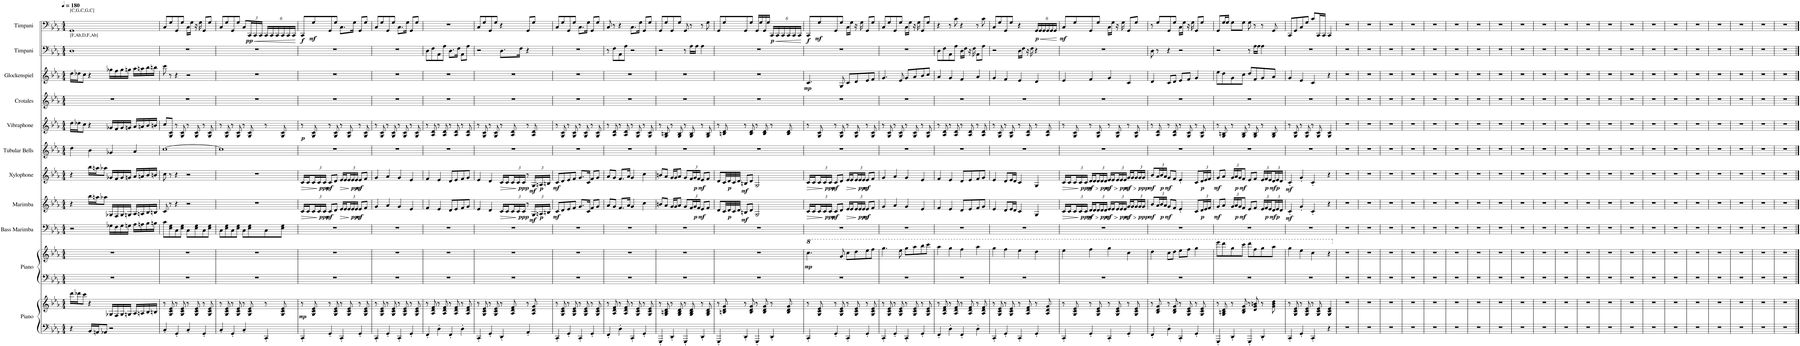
**kern	**kern	**dynam	**kern	**kern	**dynam	**kern	**kern	**dynam	**kern	**dynam	**kern	**kern	**dynam	**kern	**kern	**dynam	**kern	**kern	**dynam
*part11	*part11	*part11	*part10	*part10	*part10	*part9	*part8	*part8	*part7	*part7	*part6	*part5	*part5	*part4	*part3	*part3	*part2	*part1	*part1
*staff13	*staff12	*staff12/13	*staff11	*staff10	*staff10/11	*staff9	*staff8	*staff8	*staff7	*staff7	*staff6	*staff5	*staff5	*staff4	*staff3	*staff3	*staff2	*staff1	*staff1
*I"Piano	*	*	*I"Piano	*	*	*I"Bass Marimba	*I"Marimba	*	*I"Xylophone	*	*I"Tubular Bells	*I"Vibraphone	*	*I"Crotales	*I"Glockenspiel	*	*I"Timpani	*I"Timpani	*
*I'Pno.	*	*	*I'Pno.	*	*	*I'B. Mrm.	*I'Mrm.	*	*I'Xyl.	*	*I'Tu. Be.	*I'Vib.	*	*I'Cro.	*I'Glk.	*	*I'Timp.	*I'Timp.	*
*clefF4	*clefG2	*	*clefF4	*clefG2	*	*clefF4	*clefG2	*	*clefG2	*	*clefG2	*clefG2	*	*clefG2	*clefG2	*	*clefF4	*clefF4	*
*	*	*	*	*	*	*	*	*	*Trd-7c-12	*	*	*	*	*Trd-14c-24	*Trd-14c-24	*	*	*	*
*k[b-e-a-]	*k[b-e-a-]	*	*k[b-e-a-]	*k[b-e-a-]	*	*k[b-e-a-]	*k[b-e-a-]	*	*k[b-e-a-]	*	*k[b-e-a-]	*k[b-e-a-]	*	*k[b-e-a-]	*k[b-e-a-]	*	*k[b-e-a-]	*k[b-e-a-]	*
*M4/4	*M4/4	*	*M4/4	*M4/4	*	*M4/4	*M4/4	*	*M4/4	*	*M4/4	*M4/4	*	*M4/4	*M4/4	*	*M4/4	*M4/4	*
*MM180	*MM180	*	*MM180	*MM180	*	*MM180	*MM180	*	*MM180	*	*MM180	*MM180	*	*MM180	*MM180	*	*MM180	*MM180	*
=1	=1	=1	=1	=1	=1	=1	=1	=1	=1	=1	=1	=1	=1	=1	=1	=1	=1	=1	=1
!	!	!	!	!	!	!	!	!	!	!	!	!	!	!	!	!	!	!LO:TX:a:t=[C,G,C,G,C]	!
!	!	!	!	!	!	!	!	!	!	!	!	!	!	!	!	!	!LO:TX:a:t=[F,Ab,D,F,Ab]	!	!
4r	16ddd\LL	.	1r	1r	.	2r	4r	.	4r	.	4dd\	16dd\LL	.	1r	16dd\LL	.	1D	1GG	.
.	16ddd-X\J	.	.	.	.	.	.	.	.	.	.	16dd-X\J	.	.	16dd-X\J	.	.	.	.
.	8ccc\J	.	.	.	.	.	.	.	.	.	.	8cc\J	.	.	8cc\J	.	.	.	.
16BB-/LL	4r	.	.	.	.	.	16bb-\LL	.	16bb-\LL	.	4b-\	4r	.	.	4r	.	.	.	.
16AAn/J	.	.	.	.	.	.	16aan\J	.	16aan\J	.	.	.	.	.	.	.	.	.	.
8AA-X/J	.	.	.	.	.	.	8aa-X\J	.	8aa-X\J	.	.	.	.	.	.	.	.	.	.
2r	16G-X/LL	.	.	.	.	16G-X\LL	16G-X/LL	.	16g-X/LL	.	4g-X/	16g-X/LL	.	.	16gg-X\LL	.	.	.	.
.	16F/	.	.	.	.	16F\	16F/	.	16f/	.	.	16f/	.	.	16ff\	.	.	.	.
.	16G-/	.	.	.	.	16G-\	16G-/	.	16g-/	.	.	16g-/	.	.	16gg-\	.	.	.	.
.	16Gn/JJ	.	.	.	.	16Gn\JJ	16Gn/JJ	.	16gn/JJ	.	.	16gn/JJ	.	.	16ggn\JJ	.	.	.	.
.	16A-/LL	.	.	.	.	16A-\LL	16A-/LL	.	16a-/LL	.	4a-/	16a-/LL	.	.	16aa-\LL	.	.	.	.
.	16An/	.	.	.	.	16An\	16An/	.	16an/	.	.	16an/	.	.	16aan\	.	.	.	.
.	16B-/	.	.	.	.	16B-\	16B-/	.	16b-/	.	.	16b-/	.	.	16bb-\	.	.	.	.
.	16Bn/JJ	.	.	.	.	16Bn\JJ	16Bn/JJ	.	16bn/JJ	.	.	16bn/JJ	.	.	16bbn\JJ	.	.	.	.
=2	=2	=2	=2	=2	=2	=2	=2	=2	=2	=2	=2	=2	=2	=2	=2	=2	=2	=2	=2
4C'/	8r	.	1r	1r	.	8c\L	8c/	.	8cc\	.	[1cc	8cc/L	.	1r	8ccc\	.	1r	8C/L	.
.	8G/ 8c/ 8e-/	.	.	.	.	8E-\ 8G\	8r	.	8r	.	.	8G/ 8c/J	.	.	8r	.	.	8G/	.
4GG'/	8r	.	.	.	.	8C\	4r	.	4r	.	.	8r	.	.	4r	.	.	8GG/	.
.	8G/ 8c/ 8e-/	.	.	.	.	8E-\ 8G\J	.	.	.	.	.	8G/ 8c/	.	.	.	.	.	8G/J	.
4C'/	8r	.	.	.	.	8C\L	2r	.	2r	.	.	8r	.	.	2r	.	.	16C\LL	.
.	.	.	.	.	.	.	.	.	.	.	.	.	.	.	.	.	.	16G\JJ	.
.	8G/ 8c/ 8e-/	.	.	.	.	8E-\ 8G\	.	.	.	.	.	8G/ 8c/	.	.	.	.	.	16r	.
.	.	.	.	.	.	.	.	.	.	.	.	.	.	.	.	.	.	16G\	.
4GG'/	8r	.	.	.	.	8C\	.	.	.	.	.	8r	.	.	.	.	.	8GG/L	.
.	8G/ 8c/ 8e-/	.	.	.	.	8E-\ 8G\J	.	.	.	.	.	8G/ 8c/	.	.	.	.	.	8G/J	.
=3	=3	=3	=3	=3	=3	=3	=3	=3	=3	=3	=3	=3	=3	=3	=3	=3	=3	=3	=3
4C'/	8r	.	1r	1r	.	8C\L	1r	.	1r	.	1cc]	8r	.	1r	1r	.	1r	8C/L	.
.	8G/ 8c/ 8e-/	.	.	.	.	8E-\ 8G\	.	.	.	.	.	8G/ 8c/	.	.	.	.	.	8G/	.
4GG'/	8r	.	.	.	.	8C\	.	.	.	.	.	8r	.	.	.	.	.	8GG/	.
.	8G/ 8c/ 8e-/	.	.	.	.	8E-\ 8G\J	.	.	.	.	.	8G/ 8c/	.	.	.	.	.	8G/J	.
4C'/	8r	.	.	.	.	8C\L	.	.	.	.	.	8r	.	.	.	.	.	8C/L	.
*	*	*	*	*	*	*	*	*	*	*	*	*	*	*	*	*	*	*Xbrackettup	*
!	!	!	!	!	!	!	!	!	!	!	!	!	!	!	!	!	!	!	!LO:HP:b
!	!	!	!	!	!	!	!	!	!	!	!	!	!	!	!	!	!	!	!LO:DY:n=1:b
.	8G/ 8c/ 8e-/	.	.	.	.	8E-\ 8G\	.	.	.	.	.	8G/ 8c/	.	.	.	.	.	24CC/L	< pp
.	.	.	.	.	.	.	.	.	.	.	.	.	.	.	.	.	.	24CC/	.
.	.	.	.	.	.	.	.	.	.	.	.	.	.	.	.	.	.	24CC/JJ	.
4CC'/	8r	.	.	.	.	8C\	.	.	.	.	.	8r	.	.	.	.	.	24CC/LL	.
.	.	.	.	.	.	.	.	.	.	.	.	.	.	.	.	.	.	24CC/	.
.	.	.	.	.	.	.	.	.	.	.	.	.	.	.	.	.	.	24CC/	.
.	8G/ 8c/ 8e-/	.	.	.	.	8E-\ 8G\J	.	.	.	.	.	8G/ 8c/	.	.	.	.	.	24CC/	.
.	.	.	.	.	.	.	.	.	.	.	.	.	.	.	.	.	.	24CC/	.
.	.	.	.	.	.	.	.	.	.	.	.	.	.	.	.	.	.	24CC/JJ	.
.	.	.	.	.	.	.	.	.	.	.	.	.	.	.	.	.	.	.	[
=4	=4	=4	=4	=4	=4	=4	=4	=4	=4	=4	=4	=4	=4	=4	=4	=4	=4	=4	=4
!	!	!LO:DY:b	!	!	!	!	!	!LO:HP:b	!	!LO:HP:b	!	!	!LO:DY:b	!	!	!	!	!	!LO:DY:b
4CC'/	8r	mp	1r	1r	.	1r	16c/LL	>	16c/LL	>	1r	8r	p	1r	1r	.	1r	8CC/L	f
.	.	.	.	.	.	.	16c/	.	16c/	.	.	.	.	.	.	.	.	.	.
*	*	*	*	*	*	*	*Xbrackettup	*	*Xbrackettup	*	*	*	*	*	*	*	*	*	*
!	!	!	!	!	!	!	!	!	!	!	!	!	!	!	!	!	!	!	!LO:DY:b
.	8G/ 8c/ 8e-/	.	.	.	.	.	24c/	.	24c/	.	.	8G/ 8c/	.	.	.	.	.	8G/	mf
.	.	.	.	.	.	.	24c/	.	24c/	.	.	.	.	.	.	.	.	.	.
!	!	!	!	!	!	!	!	!LO:DY:n=1:b	!	!LO:DY:n=1:b	!	!	!	!	!	!	!	!	!
.	.	.	.	.	.	.	24c/JJ	] ppp	24c/JJ	] ppp	.	.	.	.	.	.	.	.	.
!	!	!	!	!	!	!	!	!LO:DY:n=2:b	!	!LO:DY:n=2:b	!	!	!	!	!	!	!	!	!
4GG'/	8r	.	.	.	.	.	8c/L	mf	8c/L	mf	.	8r	.	.	.	.	.	8GG/	.
.	8G/ 8c/ 8e-/	.	.	.	.	.	8d/J	.	8d/J	.	.	8G/ 8c/	.	.	.	.	.	8G/J	.
!	!	!	!	!	!	!	!	!LO:HP:b	!	!LO:HP:b	!	!	!	!	!	!	!	!	!
4CC'/	8r	.	.	.	.	.	16e-/LL	>	16e-/LL	>	.	8r	.	.	.	.	.	8.C\L	.
.	.	.	.	.	.	.	16e-/	.	16e-/	.	.	.	.	.	.	.	.	.	.
.	8G/ 8c/ 8e-/	.	.	.	.	.	24e-/	.	24e-/	.	.	8G/ 8c/	.	.	.	.	.	.	.
.	.	.	.	.	.	.	24e-/	.	24e-/	.	.	.	.	.	.	.	.	.	.
.	.	.	.	.	.	.	.	.	.	.	.	.	.	.	.	.	.	16G\Jk	.
!	!	!	!	!	!	!	!	!LO:DY:n=3:b	!	!LO:DY:n=3:b	!	!	!	!	!	!	!	!	!
.	.	.	.	.	.	.	24e-/JJ	] ppp	24e-/JJ	] ppp	.	.	.	.	.	.	.	.	.
!	!	!	!	!	!	!	!	!LO:DY:n=4:b	!	!LO:DY:n=4:b	!	!	!	!	!	!	!	!	!
4GG'/	8r	.	.	.	.	.	8e-/L	mf	8e-/L	mf	.	8r	.	.	.	.	.	8GG/L	.
.	8G/ 8c/ 8e-/	.	.	.	.	.	8f/J	.	8f/J	.	.	8G/ 8c/	.	.	.	.	.	8G/J	.
=5	=5	=5	=5	=5	=5	=5	=5	=5	=5	=5	=5	=5	=5	=5	=5	=5	=5	=5	=5
4CC'/	8r	.	1r	1r	.	1r	4g/	.	4g/	.	1r	8r	.	1r	1r	.	1r	8C/L	.
.	8G/ 8c/ 8e-/	.	.	.	.	.	.	.	.	.	.	8G/ 8c/	.	.	.	.	.	8G/	.
4GG'/	8r	.	.	.	.	.	4a-/	.	4a-/	.	.	8r	.	.	.	.	.	8GG/	.
.	8G/ 8c/ 8e-/	.	.	.	.	.	.	.	.	.	.	8G/ 8c/	.	.	.	.	.	8G/J	.
4CC'/	8r	.	.	.	.	.	4g/	.	4g/	.	.	8r	.	.	.	.	.	8.C\L	.
.	8G/ 8c/ 8e-/	.	.	.	.	.	.	.	.	.	.	8G/ 8c/	.	.	.	.	.	.	.
.	.	.	.	.	.	.	.	.	.	.	.	.	.	.	.	.	.	16G\Jk	.
4GG'/	8r	.	.	.	.	.	4e-/	.	4e-/	.	.	8r	.	.	.	.	.	8GG/L	.
.	8G/ 8c/ 8e-/	.	.	.	.	.	.	.	.	.	.	8G/ 8c/	.	.	.	.	.	8G/J	.
=6	=6	=6	=6	=6	=6	=6	=6	=6	=6	=6	=6	=6	=6	=6	=6	=6	=6	=6	=6
4FF'/	8r	.	1r	1r	.	1r	4f/	.	4f/	.	1r	8r	.	1r	1r	.	8D\L	1r	.
.	8A-/ 8d/ 8f/	.	.	.	.	.	.	.	.	.	.	8A-/ 8d/	.	.	.	.	8F\	.	.
4D'\	8r	.	.	.	.	.	4e-/	.	4e-/	.	.	8r	.	.	.	.	8AA-\	.	.
.	8A-/ 8d/ 8f/	.	.	.	.	.	.	.	.	.	.	8A-/ 8d/	.	.	.	.	8A-\J	.	.
4FF'/	8r	.	.	.	.	.	8d/L	.	8d/L	.	.	8r	.	.	.	.	8.D\L	.	.
.	8A-/ 8d/ 8f/	.	.	.	.	.	8e-/	.	8e-/	.	.	8A-/ 8d/	.	.	.	.	.	.	.
.	.	.	.	.	.	.	.	.	.	.	.	.	.	.	.	.	16F\Jk	.	.
4D'\	8r	.	.	.	.	.	8f/	.	8f/	.	.	8r	.	.	.	.	8AA-\L	.	.
.	8A-/ 8d/ 8f/	.	.	.	.	.	8g/J	.	8g/J	.	.	8A-/ 8d/	.	.	.	.	8A-\J	.	.
=7	=7	=7	=7	=7	=7	=7	=7	=7	=7	=7	=7	=7	=7	=7	=7	=7	=7	=7	=7
4CC'/	8r	.	1r	1r	.	1r	4e-/	.	4e-/	.	1r	8r	.	1r	1r	.	2r	8C/L	.
.	8G/ 8c/ 8e-/	.	.	.	.	.	.	.	.	.	.	8G/ 8c/	.	.	.	.	.	8G/	.
4GG'/	8r	.	.	.	.	.	4d/	.	4d/	.	.	8r	.	.	.	.	.	8GG/	.
.	8G/ 8c/ 8e-/	.	.	.	.	.	.	.	.	.	.	8G/ 8c/	.	.	.	.	.	8G/J	.
!	!	!	!	!	!	!	!	!LO:HP:b	!	!LO:HP:b	!	!	!	!	!	!	!	!	!
4DD'/	8r	.	.	.	.	.	16c/LL	>	16c/LL	>	.	8r	.	.	.	.	8.D\L	4r	.
.	.	.	.	.	.	.	16c/	.	16c/	.	.	.	.	.	.	.	.	.	.
.	8A-/ 8d/ 8f/	.	.	.	.	.	24c/	.	24c/	.	.	8A-/ 8d/	.	.	.	.	.	.	.
.	.	.	.	.	.	.	24c/	.	24c/	.	.	.	.	.	.	.	.	.	.
.	.	.	.	.	.	.	.	.	.	.	.	.	.	.	.	.	16F\Jk	.	.
!	!	!	!	!	!	!	!	!LO:DY:n=1:b	!	!LO:DY:n=1:b	!	!	!	!	!	!	!	!	!
.	.	.	.	.	.	.	24c/JJ	] ppp	24c/JJ	] ppp	.	.	.	.	.	.	.	.	.
4AA-'/	8r	.	.	.	.	.	8r	.	8r	.	.	8r	.	.	.	.	4r	8GG/L	.
!	!	!	!	!	!	!	!	!LO:DY:n=2:b	!	!LO:DY:n=2:b	!	!	!	!	!	!	!	!	!
.	8A-/ 8d/ 8g/	.	.	.	.	.	24G/LL	mf	24G/LL	mf	.	8A-/ 8d/	.	.	.	.	.	8G/J	.
!	!	!	!	!	!	!	!	!LO:DY:n=3:b	!	!LO:DY:n=3:b	!	!	!	!	!	!	!	!	!
.	.	.	.	.	.	.	24An/	p	24An/	p	.	.	.	.	.	.	.	.	.
.	.	.	.	.	.	.	24Bn/JJ	.	24Bn/JJ	.	.	.	.	.	.	.	.	.	.
=8	=8	=8	=8	=8	=8	=8	=8	=8	=8	=8	=8	=8	=8	=8	=8	=8	=8	=8	=8
!	!	!	!	!	!	!	!	!LO:DY:b	!	!LO:DY:b	!	!	!	!	!	!	!	!	!
4CC'/	8r	.	1r	1r	.	1r	8c/L	mf	8c/L	mf	1r	8r	.	1r	1r	.	1r	8C/L	.
.	8G/ 8c/ 8e-/	.	.	.	.	.	8d/	.	8d/	.	.	8G/ 8c/	.	.	.	.	.	8G/	.
4GG'/	8r	.	.	.	.	.	8e-/	.	8e-/	.	.	8r	.	.	.	.	.	8GG/	.
.	8G/ 8c/ 8e-/	.	.	.	.	.	8f/J	.	8f/J	.	.	8G/ 8c/	.	.	.	.	.	8G/J	.
4CC'/	8r	.	.	.	.	.	8.g/L	.	8.g/L	.	.	8r	.	.	.	.	.	8.C\L	.
.	8G/ 8c/ 8e-/	.	.	.	.	.	.	.	.	.	.	8G/ 8c/	.	.	.	.	.	.	.
.	.	.	.	.	.	.	16c/Jk	.	16c/Jk	.	.	.	.	.	.	.	.	16G\Jk	.
4GG'/	8r	.	.	.	.	.	8f/L	.	8f/L	.	.	8r	.	.	.	.	.	8GG/L	.
.	8G/ 8c/ 8e-/	.	.	.	.	.	8g/J	.	8g/J	.	.	8G/ 8c/	.	.	.	.	.	8G/J	.
=9	=9	=9	=9	=9	=9	=9	=9	=9	=9	=9	=9	=9	=9	=9	=9	=9	=9	=9	=9
4FF'/	8r	.	1r	1r	.	1r	8a-/L	.	8a-/L	.	1r	8r	.	1r	1r	.	8r	8C/	.
.	8A-/ 8d/ 8f/	.	.	.	.	.	8g/J	.	8g/J	.	.	8A-/ 8d/	.	.	.	.	8F\L	8r	.
4D'\	8r	.	.	.	.	.	8.f/L	.	8.f/L	.	.	8r	.	.	.	.	8AA-\	4r	.
.	8A-/ 8d/ 8f/	.	.	.	.	.	.	.	.	.	.	8A-/ 8d/	.	.	.	.	8A-\J	.	.
.	.	.	.	.	.	.	16a-/Jk	.	16a-/Jk	.	.	.	.	.	.	.	.	.	.
4CC'/	8r	.	.	.	.	.	4g/	.	4g/	.	.	8r	.	.	.	.	2r	8.C\L	.
.	8G/ 8c/ 8e-/	.	.	.	.	.	.	.	.	.	.	8G/ 8c/	.	.	.	.	.	.	.
.	.	.	.	.	.	.	.	.	.	.	.	.	.	.	.	.	.	16G\Jk	.
4GG'/	8r	.	.	.	.	.	4cc\	.	4cc\	.	.	8r	.	.	.	.	.	8GG/L	.
.	8G/ 8c/ 8e-/	.	.	.	.	.	.	.	.	.	.	8G/ 8c/	.	.	.	.	.	8G/J	.
=10	=10	=10	=10	=10	=10	=10	=10	=10	=10	=10	=10	=10	=10	=10	=10	=10	=10	=10	=10
4GGG'/	8r	.	1r	1r	.	1r	8bn/L	.	8bn/L	.	1r	8r	.	1r	1r	.	2r	8GG/L	.
.	8G/ 8Bn/ 8d/	.	.	.	.	.	8a-/J	.	8a-/J	.	.	8G/ 8Bn/	.	.	.	.	.	8G/	.
4DD'/	8r	.	.	.	.	.	16g/LL	.	16g/LL	.	.	8r	.	.	.	.	.	8GG/	.
.	.	.	.	.	.	.	16g/J	.	16g/J	.	.	.	.	.	.	.	.	.	.
.	8G/ 8B/ 8d/	.	.	.	.	.	8a-/J	.	8a-/J	.	.	8G/ 8B/	.	.	.	.	.	8G/J	.
4GGG'/	8r	.	.	.	.	.	8g/L	.	8g/L	.	.	8r	.	.	.	.	8r	8GG/	.
.	8G/ 8B/ 8d/	.	.	.	.	.	24f/L	.	24f/L	.	.	8G/ 8B/	.	.	.	.	16A-\LL	8r	.
!	!	!	!	!	!	!	!	!LO:DY:b	!	!LO:DY:b	!	!	!	!	!	!	!	!	!
.	.	.	.	.	.	.	24g/	p	24g/	p	.	.	.	.	.	.	.	.	.
.	.	.	.	.	.	.	.	.	.	.	.	.	.	.	.	.	16A-\JJ	.	.
.	.	.	.	.	.	.	24f/JJ	.	24f/JJ	.	.	.	.	.	.	.	.	.	.
!	!	!	!	!	!	!	!	!LO:DY:b	!	!LO:DY:b	!	!	!	!	!	!	!	!	!
4DD'/	8r	.	.	.	.	.	8e-/L	mf	8e-/L	mf	.	8r	.	.	.	.	4A-\	8r	.
.	8G/ 8B/ 8d/	.	.	.	.	.	8f/J	.	8f/J	.	.	8G/ 8B/	.	.	.	.	.	8G\	.
=11	=11	=11	=11	=11	=11	=11	=11	=11	=11	=11	=11	=11	=11	=11	=11	=11	=11	=11	=11
4GGG'/	8r	.	1r	1r	.	1r	8d/L	.	8d/L	.	1r	8r	.	1r	1r	.	1r	8GG/L	.
.	8Bn/ 8d/ 8g/	.	.	.	.	.	32c/LL	.	32c/LL	.	.	8Bn/ 8d/	.	.	.	.	.	8G/	.
!	!	!	!	!	!	!	!	!LO:DY:b	!	!LO:DY:b	!	!	!	!	!	!	!	!	!
.	.	.	.	.	.	.	32d/	p	32d/	p	.	.	.	.	.	.	.	.	.
.	.	.	.	.	.	.	32c/	.	32c/	.	.	.	.	.	.	.	.	.	.
.	.	.	.	.	.	.	32d/JJJ	.	32d/JJJ	.	.	.	.	.	.	.	.	.	.
!	!	!	!	!	!	!	!	!LO:DY:b	!	!LO:DY:b	!	!	!	!	!	!	!	!	!
4DD'/	8r	.	.	.	.	.	8Bn/L	mf	8Bn/L	mf	.	8r	.	.	.	.	.	8GG/	.
.	8B/ 8d/ 8g/	.	.	.	.	.	8d/J	.	8d/J	.	.	8B/ 8d/	.	.	.	.	.	8G/J	.
4GGG'/	8r	.	.	.	.	.	2G/	.	2G/	.	.	8r	.	.	.	.	.	16GG/LL	.
.	.	.	.	.	.	.	.	.	.	.	.	.	.	.	.	.	.	16G/	.
.	8B/ 8d/ 8g/	.	.	.	.	.	.	.	.	.	.	8B/ 8d/	.	.	.	.	.	16GG/	.
.	.	.	.	.	.	.	.	.	.	.	.	.	.	.	.	.	.	16G/JJ	.
!	!	!	!	!	!	!	!	!	!	!	!	!	!	!	!	!	!	!	!LO:HP:b
!	!	!	!	!	!	!	!	!	!	!	!	!	!	!	!	!	!	!	!LO:DY:n=1:b
4DD'/	8r	.	.	.	.	.	.	.	.	.	.	8r	.	.	.	.	.	24CC/LL	< p
.	.	.	.	.	.	.	.	.	.	.	.	.	.	.	.	.	.	24CC/	.
.	.	.	.	.	.	.	.	.	.	.	.	.	.	.	.	.	.	24CC/	.
.	8B/ 8d/ 8g/	.	.	.	.	.	.	.	.	.	.	8B/ 8d/	.	.	.	.	.	24CC/	.
.	.	.	.	.	.	.	.	.	.	.	.	.	.	.	.	.	.	24CC/	.
.	.	.	.	.	.	.	.	.	.	.	.	.	.	.	.	.	.	24CC/JJ	.
.	.	.	.	.	.	.	.	.	.	.	.	.	.	.	.	.	.	.	[
=12	=12	=12	=12	=12	=12	=12	=12	=12	=12	=12	=12	=12	=12	=12	=12	=12	=12	=12	=12
*	*	*	*	*8va	*	*	*	*	*	*	*	*	*	*	*	*	*	*	*
!	!	!	!	!	!LO:DY:b	!	!	!LO:HP:b	!	!LO:HP:b	!	!	!	!	!	!LO:DY:b	!	!	!LO:DY:b
4CC'/	8r	.	1r	4.ccc\	mp	1r	16c/LL	>	16c/LL	>	1r	8r	.	1r	4.c/	mp	1r	8CC/L	f
.	.	.	.	.	.	.	16c/	.	16c/	.	.	.	.	.	.	.	.	.	.
!	!	!	!	!	!	!	!	!	!	!	!	!	!	!	!	!	!	!	!LO:DY:b
.	8G/ 8c/ 8e-/	.	.	.	.	.	24c/	.	24c/	.	.	8G/ 8c/	.	.	.	.	.	8G/	mf
.	.	.	.	.	.	.	24c/	.	24c/	.	.	.	.	.	.	.	.	.	.
!	!	!	!	!	!	!	!	!LO:DY:n=1:b	!	!LO:DY:n=1:b	!	!	!	!	!	!	!	!	!
.	.	.	.	.	.	.	24c/JJ	] ppp	24c/JJ	] ppp	.	.	.	.	.	.	.	.	.
!	!	!	!	!	!	!	!	!LO:DY:n=2:b	!	!LO:DY:n=2:b	!	!	!	!	!	!	!	!	!
4GG'/	8r	.	.	.	.	.	8c/L	mf	8c/L	mf	.	8r	.	.	.	.	.	8GG/	.
.	8G/ 8c/ 8e-/	.	.	8gg/	.	.	8d/J	.	8d/J	.	.	8G/ 8c/	.	.	8G/	.	.	8G/J	.
!	!	!	!	!	!	!	!	!LO:HP:b	!	!LO:HP:b	!	!	!	!	!	!	!	!	!
4CC'/	8r	.	.	8ccc\L	.	.	16e-/LL	>	16e-/LL	>	.	8r	.	.	8c/L	.	.	16C\LL	.
.	.	.	.	.	.	.	16e-/	.	16e-/	.	.	.	.	.	.	.	.	16G\JJ	.
.	8G/ 8c/ 8e-/	.	.	8ddd\	.	.	24e-/	.	24e-/	.	.	8G/ 8c/	.	.	8d/	.	.	16r	.
.	.	.	.	.	.	.	24e-/	.	24e-/	.	.	.	.	.	.	.	.	.	.
.	.	.	.	.	.	.	.	.	.	.	.	.	.	.	.	.	.	16G\	.
!	!	!	!	!	!	!	!	!LO:DY:n=3:b	!	!LO:DY:n=3:b	!	!	!	!	!	!	!	!	!
.	.	.	.	.	.	.	24e-/JJ	] ppp	24e-/JJ	] ppp	.	.	.	.	.	.	.	.	.
!	!	!	!	!	!	!	!	!LO:DY:n=4:b	!	!LO:DY:n=4:b	!	!	!	!	!	!	!	!	!
4GG'/	8r	.	.	8eee-\	.	.	8e-/L	mf	8e-/L	mf	.	8r	.	.	8e-/	.	.	8GG/L	.
.	8G/ 8c/ 8e-/	.	.	8fff\J	.	.	8f/J	.	8f/J	.	.	8G/ 8c/	.	.	8f/J	.	.	8G/J	.
=13	=13	=13	=13	=13	=13	=13	=13	=13	=13	=13	=13	=13	=13	=13	=13	=13	=13	=13	=13
4CC'/	8r	.	1r	4.ggg\	.	1r	4g/	.	4g/	.	1r	8r	.	1r	4.g/	.	1r	8C/L	.
.	8G/ 8c/ 8e-/	.	.	.	.	.	.	.	.	.	.	8G/ 8c/	.	.	.	.	.	8G/	.
4GG'/	8r	.	.	.	.	.	4a-/	.	4a-/	.	.	8r	.	.	.	.	.	8GG/	.
.	8G/ 8c/ 8e-/	.	.	8eee-\	.	.	.	.	.	.	.	8G/ 8c/	.	.	8e-/	.	.	8G/J	.
4CC'/	8r	.	.	8ggg\L	.	.	4g/	.	4g/	.	.	8r	.	.	8g/L	.	.	16C\LL	.
.	.	.	.	.	.	.	.	.	.	.	.	.	.	.	.	.	.	16G\JJ	.
.	8G/ 8c/ 8e-/	.	.	8aaa-\	.	.	.	.	.	.	.	8G/ 8c/	.	.	8a-/	.	.	16r	.
.	.	.	.	.	.	.	.	.	.	.	.	.	.	.	.	.	.	16G\	.
4GG'/	8r	.	.	8bbb-\	.	.	4e-/	.	4e-/	.	.	8r	.	.	8b-/	.	.	8GG/L	.
.	8G/ 8c/ 8e-/	.	.	8cccc\J	.	.	.	.	.	.	.	8G/ 8c/	.	.	8cc/J	.	.	8G/J	.
=14	=14	=14	=14	=14	=14	=14	=14	=14	=14	=14	=14	=14	=14	=14	=14	=14	=14	=14	=14
4FF'/	8r	.	1r	4aaa-\	.	1r	4f/	.	4f/	.	1r	8r	.	1r	4a-/	.	8D\L	4r	.
.	8A-/ 8d/ 8f/	.	.	.	.	.	.	.	.	.	.	8A-/ 8d/	.	.	.	.	8F\	.	.
4D'\	8r	.	.	4ggg\	.	.	4e-/	.	4e-/	.	.	8r	.	.	4g/	.	8AA-\	8r	.
.	8A-/ 8d/ 8f/	.	.	.	.	.	.	.	.	.	.	8A-/ 8d/	.	.	.	.	8A-\J	8c\	.
4FF'/	8r	.	.	4fff\	.	.	8d/L	.	8d/L	.	.	8r	.	.	4f/	.	16D\LL	4r	.
.	.	.	.	.	.	.	.	.	.	.	.	.	.	.	.	.	16F\JJ	.	.
.	8A-/ 8d/ 8f/	.	.	.	.	.	8e-/	.	8e-/	.	.	8A-/ 8d/	.	.	.	.	16r	.	.
.	.	.	.	.	.	.	.	.	.	.	.	.	.	.	.	.	16F\	.	.
4D'\	8r	.	.	4aaa-\	.	.	8f/	.	8f/	.	.	8r	.	.	4a-/	.	8AA-\L	8r	.
.	8A-/ 8d/ 8f/	.	.	.	.	.	8g/J	.	8g/J	.	.	8A-/ 8d/	.	.	.	.	8A-\J	8c\	.
=15	=15	=15	=15	=15	=15	=15	=15	=15	=15	=15	=15	=15	=15	=15	=15	=15	=15	=15	=15
4CC'/	8r	.	1r	4ggg\	.	1r	4e-/	.	4e-/	.	1r	8r	.	1r	4g/	.	2r	8C/L	.
.	8G/ 8c/ 8e-/	.	.	.	.	.	.	.	.	.	.	8G/ 8c/	.	.	.	.	.	8G/	.
4GG'/	8r	.	.	4fff\	.	.	8d/L	.	8d/L	.	.	8r	.	.	4f/	.	.	8GG/	.
.	8G/ 8c/ 8e-/	.	.	.	.	.	16e-/L	.	16e-/L	.	.	8G/ 8c/	.	.	.	.	.	8G/J	.
.	.	.	.	.	.	.	16d/JJ	.	16d/JJ	.	.	.	.	.	.	.	.	.	.
4CC'/	8r	.	.	4eee-\	.	.	4c/	.	4c/	.	.	8r	.	.	4e-/	.	16D\LL	4r	.
.	.	.	.	.	.	.	.	.	.	.	.	.	.	.	.	.	16F\JJ	.	.
.	8A-/ 8d/ 8f/	.	.	.	.	.	.	.	.	.	.	8A-/ 8d/	.	.	.	.	16r	.	.
.	.	.	.	.	.	.	.	.	.	.	.	.	.	.	.	.	16F\	.	.
!	!	!	!	!	!	!	!	!	!	!	!	!	!	!	!	!	!	!	!LO:HP:b
!	!	!	!	!	!	!	!	!	!	!	!	!	!	!	!	!	!	!	!LO:DY:n=1:b
4GG'/	8r	.	.	4ddd\	.	.	4G/	.	4G/	.	.	8r	.	.	4d/	.	4r	24GG/LL	< p
.	.	.	.	.	.	.	.	.	.	.	.	.	.	.	.	.	.	24GG/	.
.	.	.	.	.	.	.	.	.	.	.	.	.	.	.	.	.	.	24GG/	.
.	8A-/ 8d/ 8g/	.	.	.	.	.	.	.	.	.	.	8A-/ 8d/	.	.	.	.	.	24GG/	.
.	.	.	.	.	.	.	.	.	.	.	.	.	.	.	.	.	.	24GG/	.
.	.	.	.	.	.	.	.	.	.	.	.	.	.	.	.	.	.	24GG/JJ	.
.	.	.	.	.	.	.	.	.	.	.	.	.	.	.	.	.	.	.	[
=16	=16	=16	=16	=16	=16	=16	=16	=16	=16	=16	=16	=16	=16	=16	=16	=16	=16	=16	=16
!	!	!	!	!	!	!	!	!LO:HP:b	!	!LO:HP:b	!	!	!	!	!	!	!	!	!LO:DY:b
4CC'/	8r	.	1r	4eee-\	.	1r	16c/LL	>	16c/LL	>	1r	8r	.	1r	4e-/	.	1r	8C/L	mf
.	.	.	.	.	.	.	16c/	.	16c/	.	.	.	.	.	.	.	.	.	.
.	8G/ 8c/ 8e-/	.	.	.	.	.	24c/	.	24c/	.	.	8G/ 8c/	.	.	.	.	.	8G/	.
.	.	.	.	.	.	.	24c/	.	24c/	.	.	.	.	.	.	.	.	.	.
!	!	!	!	!	!	!	!	!LO:DY:n=1:b	!	!LO:DY:n=1:b	!	!	!	!	!	!	!	!	!
.	.	.	.	.	.	.	24c/JJ	] ppp	24c/JJ	] ppp	.	.	.	.	.	.	.	.	.
!	!	!	!	!	!	!	!	!LO:HP:b	!	!LO:HP:b	!	!	!	!	!	!	!	!	!
!	!	!	!	!	!	!	!	!LO:DY:n=2:b	!	!LO:DY:n=2:b	!	!	!	!	!	!	!	!	!
4GG'/	8r	.	.	4fff\	.	.	16d/LL	> mf	16d/LL	> mf	.	8r	.	.	4f/	.	.	8GG/	.
.	.	.	.	.	.	.	16d/	.	16d/	.	.	.	.	.	.	.	.	.	.
.	8G/ 8c/ 8e-/	.	.	.	.	.	24d/	.	24d/	.	.	8G/ 8c/	.	.	.	.	.	8G/J	.
.	.	.	.	.	.	.	24d/	.	24d/	.	.	.	.	.	.	.	.	.	.
!	!	!	!	!	!	!	!	!LO:DY:n=3:b	!	!LO:DY:n=3:b	!	!	!	!	!	!	!	!	!
.	.	.	.	.	.	.	24d/JJ	] ppp	24d/JJ	] ppp	.	.	.	.	.	.	.	.	.
!	!	!	!	!	!	!	!	!LO:HP:b	!	!LO:HP:b	!	!	!	!	!	!	!	!	!
!	!	!	!	!	!	!	!	!LO:DY:n=4:b	!	!LO:DY:n=4:b	!	!	!	!	!	!	!	!	!
4CC'/	8r	.	.	4ggg\	.	.	16e-/LL	> mf	16e-/LL	> mf	.	8r	.	.	4g/	.	.	16C\LL	.
.	.	.	.	.	.	.	16e-/	.	16e-/	.	.	.	.	.	.	.	.	16G\JJ	.
.	8G/ 8c/ 8e-/	.	.	.	.	.	24e-/	.	24e-/	.	.	8G/ 8c/	.	.	.	.	.	16r	.
.	.	.	.	.	.	.	24e-/	.	24e-/	.	.	.	.	.	.	.	.	.	.
.	.	.	.	.	.	.	.	.	.	.	.	.	.	.	.	.	.	16G\	.
!	!	!	!	!	!	!	!	!LO:DY:n=5:b	!	!LO:DY:n=5:b	!	!	!	!	!	!	!	!	!
.	.	.	.	.	.	.	24e-/JJ	] ppp	24e-/JJ	] ppp	.	.	.	.	.	.	.	.	.
!	!	!	!	!	!	!	!	!LO:HP:b	!	!LO:HP:b	!	!	!	!	!	!	!	!	!
!	!	!	!	!	!	!	!	!LO:DY:n=6:b	!	!LO:DY:n=6:b	!	!	!	!	!	!	!	!	!
4GG'/	8r	.	.	4ccc\	.	.	16g/LL	> mf	16g/LL	> mf	.	8r	.	.	4c/	.	.	8GG/L	.
.	.	.	.	.	.	.	16g/	.	16g/	.	.	.	.	.	.	.	.	.	.
.	8G/ 8c/ 8e-/	.	.	.	.	.	24g/	.	24g/	.	.	8G/ 8c/	.	.	.	.	.	8G/J	.
.	.	.	.	.	.	.	24g/	.	24g/	.	.	.	.	.	.	.	.	.	.
!	!	!	!	!	!	!	!	!LO:DY:n=7:b	!	!LO:DY:n=7:b	!	!	!	!	!	!	!	!	!
.	.	.	.	.	.	.	24g/JJ	] ppp	24g/JJ	] ppp	.	.	.	.	.	.	.	.	.
=17	=17	=17	=17	=17	=17	=17	=17	=17	=17	=17	=17	=17	=17	=17	=17	=17	=17	=17	=17
!	!	!	!	!	!	!	!	!LO:DY:b	!	!LO:DY:b	!	!	!	!	!	!	!	!	!
4FF'/	8r	.	1r	4ddd\	.	1r	8b-/L	mf	8b-/L	mf	1r	8r	.	1r	4d/	.	8D\	8r	.
.	8B-/ 8d/ 8g/	.	.	.	.	.	24a-/L	.	24a-/L	.	.	8A-/ 8d/	.	.	.	.	8r	8G/L	.
!	!	!	!	!	!	!	!	!LO:DY:b	!	!LO:DY:b	!	!	!	!	!	!	!	!	!
.	.	.	.	.	.	.	24b-/	p	24b-/	p	.	.	.	.	.	.	.	.	.
.	.	.	.	.	.	.	24a-/JJ	.	24a-/JJ	.	.	.	.	.	.	.	.	.	.
!	!	!	!	!	!	!	!	!LO:DY:b	!	!LO:DY:b	!	!	!	!	!	!	!	!	!
4D'\	8r	.	.	8ccc\L	.	.	8g/L	mf	8g/L	mf	.	8r	.	.	8c/L	.	4r	8GG/	.
.	8B-/ 8d/ 8g/	.	.	8ddd\J	.	.	8f/J	.	8f/J	.	.	8A-/ 8d/	.	.	8d/J	.	.	8G/J	.
4CC'/	8r	.	.	8eee-\L	.	.	4e-'/	.	4e-'/	.	.	8r	.	.	8e-/L	.	2r	16C\LL	.
.	.	.	.	.	.	.	.	.	.	.	.	.	.	.	.	.	.	16G\JJ	.
.	8G/ 8c/ 8e-/	.	.	8fff\J	.	.	.	.	.	.	.	8G/ 8c/	.	.	8f/J	.	.	16r	.
.	.	.	.	.	.	.	.	.	.	.	.	.	.	.	.	.	.	16G\	.
4GG'/	8r	.	.	4ggg\	.	.	8c/L	.	8c/L	.	.	8r	.	.	4g/	.	.	8GG/L	.
!	!	!	!	!	!	!	!	!LO:DY:b	!	!LO:DY:b	!	!	!	!	!	!	!	!	!
.	8G/ 8c/ 8e-/	.	.	.	.	.	24d/L	p	24d/L	p	.	8G/ 8c/	.	.	.	.	.	8G/J	.
.	.	.	.	.	.	.	24e-/	.	24e-/	.	.	.	.	.	.	.	.	.	.
.	.	.	.	.	.	.	24f/JJ	.	24f/JJ	.	.	.	.	.	.	.	.	.	.
=18	=18	=18	=18	=18	=18	=18	=18	=18	=18	=18	=18	=18	=18	=18	=18	=18	=18	=18	=18
!	!	!	!	!	!	!	!	!LO:DY:b	!	!LO:DY:b	!	!	!	!	!	!	!	!	!
4GGG'/	8r	.	1r	8eeee-\L	.	1r	8g/L	mf	8g/L	mf	1r	8r	.	1r	8ee-\L	.	2r	8GG/L	.
.	8G/ 8Bn/ 8d/	.	.	8dddd\	.	.	8a-/J	.	8a-/J	.	.	8G/ 8Bn/	.	.	8dd\	.	.	16G/L	.
.	.	.	.	.	.	.	.	.	.	.	.	.	.	.	.	.	.	16G/JJ	.
4DD'/	8r	.	.	8ggg\	.	.	24g/LL	.	24g/LL	.	.	8r	.	.	8g\	.	.	8G\L	.
!	!	!	!	!	!	!	!	!LO:DY:b	!	!LO:DY:b	!	!	!	!	!	!	!	!	!
.	.	.	.	.	.	.	24a-/	p	24a-/	p	.	.	.	.	.	.	.	.	.
.	.	.	.	.	.	.	24g/J	.	24g/J	.	.	.	.	.	.	.	.	.	.
!	!	!	!	!	!	!	!	!LO:DY:b	!	!LO:DY:b	!	!	!	!	!	!	!	!	!
.	8B/ 8d/ 8g/	.	.	8cccc\J	.	.	8f/J	mf	8f/J	mf	.	8G/ 8B/	.	.	8cc\J	.	.	8G\J	.
4GGG'/	8r	.	.	8dddd\L	.	.	8e-/L	.	8e-/L	.	.	8r	.	.	8dd/L	.	8r	8G\	.
.	8d/ 8g/ 8bn/	.	.	8fff\	.	.	8f/J	.	8f/J	.	.	8G/ 8B/	.	.	8f/	.	16A-\LL	8r	.
.	.	.	.	.	.	.	.	.	.	.	.	.	.	.	.	.	16A-\JJ	.	.
4DD'/	8r	.	.	8ggg\	.	.	24e-/LL	.	24e-/LL	.	.	8r	.	.	8g/	.	4A-\	8r	.
!	!	!	!	!	!	!	!	!LO:DY:b	!	!LO:DY:b	!	!	!	!	!	!	!	!	!
.	.	.	.	.	.	.	24f/	p	24f/	p	.	.	.	.	.	.	.	.	.
.	.	.	.	.	.	.	24e-/	.	24e-/	.	.	.	.	.	.	.	.	.	.
!	!	!	!	!	!	!	!	!LO:DY:b	!	!LO:DY:b	!	!	!	!	!	!	!	!	!
.	8g\ 8b\ 8dd\	.	.	8aaa-\J	.	.	24d/	mf	24d/	mf	.	8G/ 8B/	.	.	8a-/J	.	.	8GG/	.
!	!	!	!	!	!	!	!	!LO:DY:b	!	!LO:DY:b	!	!	!	!	!	!	!	!	!
.	.	.	.	.	.	.	24e-/	p	24e-/	p	.	.	.	.	.	.	.	.	.
.	.	.	.	.	.	.	24d/JJ	.	24d/JJ	.	.	.	.	.	.	.	.	.	.
=19	=19	=19	=19	=19	=19	=19	=19	=19	=19	=19	=19	=19	=19	=19	=19	=19	=19	=19	=19
!	!	!	!	!	!	!	!	!LO:DY:b	!	!LO:DY:b	!	!	!	!	!	!	!	!	!
4CC'/	8r	.	1r	4ggg\	.	1r	4c'/	mf	4c'/	mf	1r	8r	.	1r	4g/	.	1r	8CC/L	.
.	8G/ 8c/ 8e-/	.	.	.	.	.	.	.	.	.	.	8G/ 8c/	.	.	.	.	.	8GG/	.
4GG'/	8r	.	.	4eee-\	.	.	4g'/	.	4g'/	.	.	8r	.	.	4e-/	.	.	8C/	.
.	8G/ 8c/ 8e-/	.	.	.	.	.	.	.	.	.	.	8G/ 8c/	.	.	.	.	.	8G/J	.
4CC'/	8r	.	.	4ccc\	.	.	4c'/	.	4c'/	.	.	8r	.	.	4c/	.	.	8c/L	.
.	8G/ 8c/ 8e-/	.	.	.	.	.	.	.	.	.	.	8G/ 8c/	.	.	.	.	.	16CC/L	.
.	.	.	.	.	.	.	.	.	.	.	.	.	.	.	.	.	.	16CC/JJ	.
4r	4G/ 4c/ 4e-/	.	.	4r	.	.	4r	.	4r	.	.	4G/ 4c/	.	.	4r	.	.	4CC/	.
=20	=20	=20	=20	=20	=20	=20	=20	=20	=20	=20	=20	=20	=20	=20	=20	=20	=20	=20	=20
*	*	*	*	*X8va	*	*	*	*	*	*	*	*	*	*	*	*	*	*	*
1r	1r	.	1r	1r	.	1r	1r	.	1r	.	1r	1r	.	1r	1r	.	1r	1r	.
=21	=21	=21	=21	=21	=21	=21	=21	=21	=21	=21	=21	=21	=21	=21	=21	=21	=21	=21	=21
1r	1r	.	1r	1r	.	1r	1r	.	1r	.	1r	1r	.	1r	1r	.	1r	1r	.
=22	=22	=22	=22	=22	=22	=22	=22	=22	=22	=22	=22	=22	=22	=22	=22	=22	=22	=22	=22
1r	1r	.	1r	1r	.	1r	1r	.	1r	.	1r	1r	.	1r	1r	.	1r	1r	.
=23	=23	=23	=23	=23	=23	=23	=23	=23	=23	=23	=23	=23	=23	=23	=23	=23	=23	=23	=23
1r	1r	.	1r	1r	.	1r	1r	.	1r	.	1r	1r	.	1r	1r	.	1r	1r	.
=24	=24	=24	=24	=24	=24	=24	=24	=24	=24	=24	=24	=24	=24	=24	=24	=24	=24	=24	=24
1r	1r	.	1r	1r	.	1r	1r	.	1r	.	1r	1r	.	1r	1r	.	1r	1r	.
=25	=25	=25	=25	=25	=25	=25	=25	=25	=25	=25	=25	=25	=25	=25	=25	=25	=25	=25	=25
1r	1r	.	1r	1r	.	1r	1r	.	1r	.	1r	1r	.	1r	1r	.	1r	1r	.
=26	=26	=26	=26	=26	=26	=26	=26	=26	=26	=26	=26	=26	=26	=26	=26	=26	=26	=26	=26
1r	1r	.	1r	1r	.	1r	1r	.	1r	.	1r	1r	.	1r	1r	.	1r	1r	.
=27	=27	=27	=27	=27	=27	=27	=27	=27	=27	=27	=27	=27	=27	=27	=27	=27	=27	=27	=27
1r	1r	.	1r	1r	.	1r	1r	.	1r	.	1r	1r	.	1r	1r	.	1r	1r	.
=28	=28	=28	=28	=28	=28	=28	=28	=28	=28	=28	=28	=28	=28	=28	=28	=28	=28	=28	=28
1r	1r	.	1r	1r	.	1r	1r	.	1r	.	1r	1r	.	1r	1r	.	1r	1r	.
=29	=29	=29	=29	=29	=29	=29	=29	=29	=29	=29	=29	=29	=29	=29	=29	=29	=29	=29	=29
1r	1r	.	1r	1r	.	1r	1r	.	1r	.	1r	1r	.	1r	1r	.	1r	1r	.
=30	=30	=30	=30	=30	=30	=30	=30	=30	=30	=30	=30	=30	=30	=30	=30	=30	=30	=30	=30
1r	1r	.	1r	1r	.	1r	1r	.	1r	.	1r	1r	.	1r	1r	.	1r	1r	.
=31	=31	=31	=31	=31	=31	=31	=31	=31	=31	=31	=31	=31	=31	=31	=31	=31	=31	=31	=31
1r	1r	.	1r	1r	.	1r	1r	.	1r	.	1r	1r	.	1r	1r	.	1r	1r	.
=32	=32	=32	=32	=32	=32	=32	=32	=32	=32	=32	=32	=32	=32	=32	=32	=32	=32	=32	=32
1r	1r	.	1r	1r	.	1r	1r	.	1r	.	1r	1r	.	1r	1r	.	1r	1r	.
=33	=33	=33	=33	=33	=33	=33	=33	=33	=33	=33	=33	=33	=33	=33	=33	=33	=33	=33	=33
1r	1r	.	1r	1r	.	1r	1r	.	1r	.	1r	1r	.	1r	1r	.	1r	1r	.
=34	=34	=34	=34	=34	=34	=34	=34	=34	=34	=34	=34	=34	=34	=34	=34	=34	=34	=34	=34
1r	1r	.	1r	1r	.	1r	1r	.	1r	.	1r	1r	.	1r	1r	.	1r	1r	.
=35	=35	=35	=35	=35	=35	=35	=35	=35	=35	=35	=35	=35	=35	=35	=35	=35	=35	=35	=35
1r	1r	.	1r	1r	.	1r	1r	.	1r	.	1r	1r	.	1r	1r	.	1r	1r	.
=36	=36	=36	=36	=36	=36	=36	=36	=36	=36	=36	=36	=36	=36	=36	=36	=36	=36	=36	=36
1r	1r	.	1r	1r	.	1r	1r	.	1r	.	1r	1r	.	1r	1r	.	1r	1r	.
=37	=37	=37	=37	=37	=37	=37	=37	=37	=37	=37	=37	=37	=37	=37	=37	=37	=37	=37	=37
1r	1r	.	1r	1r	.	1r	1r	.	1r	.	1r	1r	.	1r	1r	.	1r	1r	.
=38	=38	=38	=38	=38	=38	=38	=38	=38	=38	=38	=38	=38	=38	=38	=38	=38	=38	=38	=38
1r	1r	.	1r	1r	.	1r	1r	.	1r	.	1r	1r	.	1r	1r	.	1r	1r	.
=39	=39	=39	=39	=39	=39	=39	=39	=39	=39	=39	=39	=39	=39	=39	=39	=39	=39	=39	=39
1r	1r	.	1r	1r	.	1r	1r	.	1r	.	1r	1r	.	1r	1r	.	1r	1r	.
=40	=40	=40	=40	=40	=40	=40	=40	=40	=40	=40	=40	=40	=40	=40	=40	=40	=40	=40	=40
1r	1r	.	1r	1r	.	1r	1r	.	1r	.	1r	1r	.	1r	1r	.	1r	1r	.
==	==	==	==	==	==	==	==	==	==	==	==	==	==	==	==	==	==	==	==
*-	*-	*-	*-	*-	*-	*-	*-	*-	*-	*-	*-	*-	*-	*-	*-	*-	*-	*-	*-
